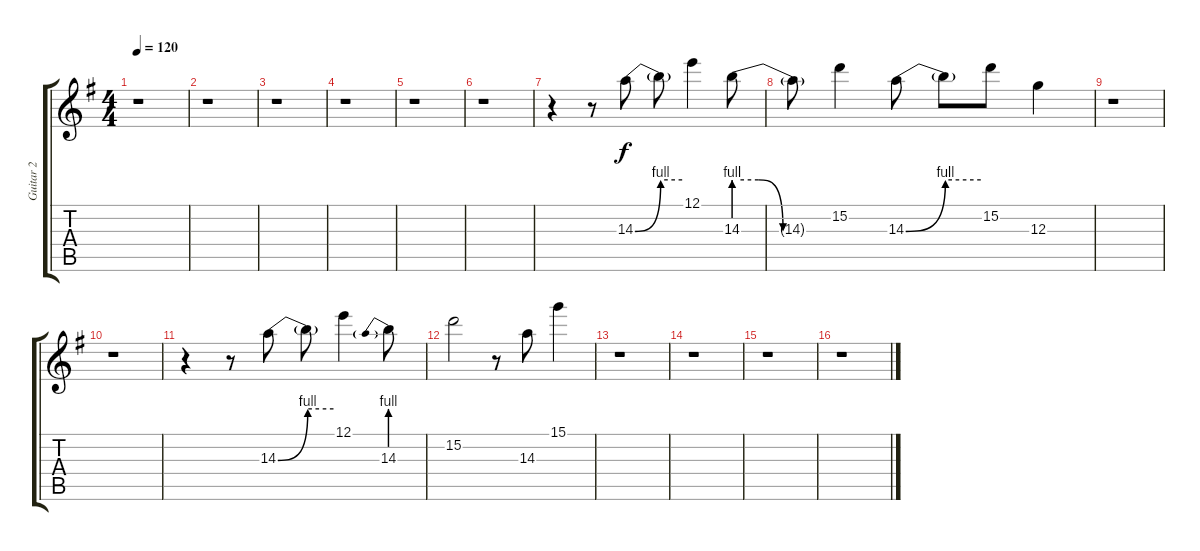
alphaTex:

\track ("Guitar 2" "Guitar 2") {instrument distortionguitar}
\staff {score tabs}
\tuning (E4 B3 G3 D3 A2 E2) {hide}
\ts (4 4)
\tempo 120
\clef g2
\ks g
r.1{dy f} |
r.1 |
r.1 |
r.1 |
r.1 |
r.1 |
r.4 r.8 14.3{be (bend 0 0 60 4)}.8 14.3{be (hold 0 4 60 4) t}.8 12.1.4 14.3{be (custom 0 4 15 4 30 0 60 0)}.8 |
14.3{t}.8 15.2.4 14.3{be (bend 0 0 60 4)}.8 14.3{be (hold 0 4 60 4) t}.8 15.2.8 12.3.4 |
r.1 |
r.1 |
r.4 r.8 14.3{be (bend 0 0 60 4)}.8 14.3{be (hold 0 4 60 4) t}.8 12.1.4 14.3{be (prebend 0 4 60 4)}.8 |
15.2.2 r.8 14.3.8 15.1.4 |
r.1 |
r.1 |
r.1 |
r.1
